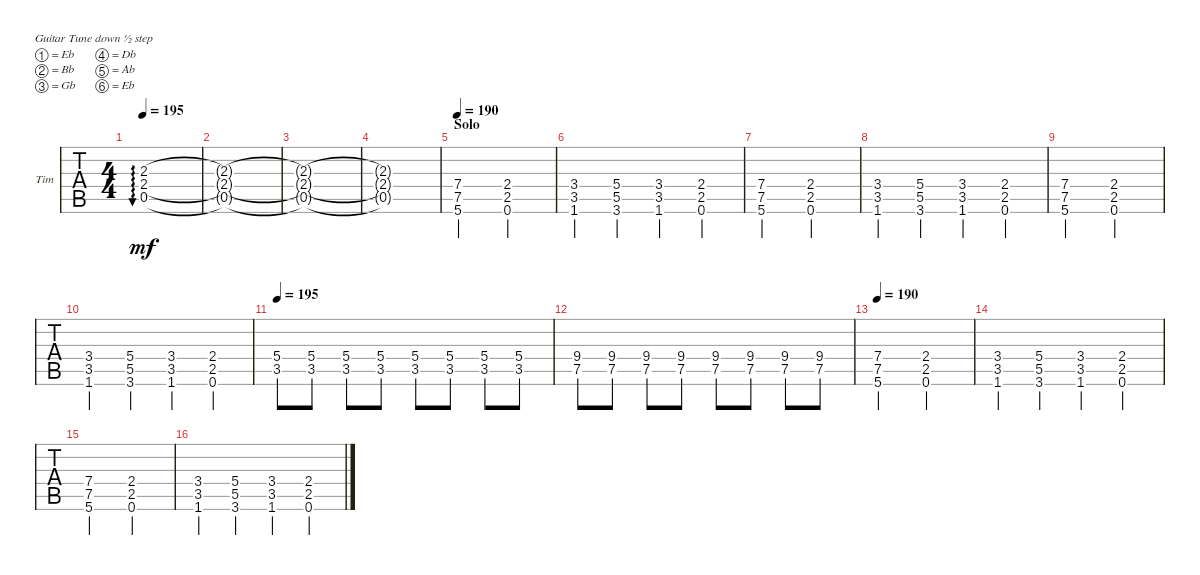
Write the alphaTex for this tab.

\defaultSystemsLayout 4
\bracketExtendMode groupsimilarinstruments
\firstSystemTrackNameOrientation horizontal
\otherSystemsTrackNameOrientation horizontal
\track ("Rhytm Guitar" "Tim ") {instrument overdrivenguitar}
\staff {tabs}
\tuning (Eb4 Bb3 Gb3 Db3 Ab2 Eb2)
\ts (4 4)
\tempo 195
\clef g2
\ks c
(0.5 2.4 2.3).1{au 0 dy mf} |
(0.5{t} 2.4{t} 2.3{t}).1 |
(0.5{t} 2.4{t} 2.3{t}).1 |
(0.5{t} 2.4{t} 2.3{t}).1 |
\section ("" "Solo")
\tempo (190 0.00625)
(5.6 7.4 7.5).2 (0.6 2.5 2.4).2 |
(1.6 3.5 3.4).4 (5.4 5.5 3.6).4 (1.6 3.5 3.4).4 (0.6 2.5 2.4).4 |
(5.6 7.4 7.5).2 (0.6 2.5 2.4).2 |
(1.6 3.5 3.4).4 (5.4 5.5 3.6).4 (1.6 3.5 3.4).4 (0.6 2.5 2.4).4 |
(5.6 7.4 7.5).2 (0.6 2.5 2.4).2 |
(1.6 3.5 3.4).4 (5.4 5.5 3.6).4 (1.6 3.5 3.4).4 (0.6 2.5 2.4).4 |
\tempo (195 0.00625)
(3.5 5.4).8 (3.5 5.4).8 (3.5 5.4).8 (3.5 5.4).8 (3.5 5.4).8 (3.5 5.4).8 (3.5 5.4).8 (3.5 5.4).8 |
(7.5 9.4).8 (7.5 9.4).8 (7.5 9.4).8 (7.5 9.4).8 (7.5 9.4).8 (7.5 9.4).8 (7.5 9.4).8 (7.5 9.4).8 |
\tempo (190 0.00625)
(5.6 7.4 7.5).2 (0.6 2.5 2.4).2 |
(1.6 3.5 3.4).4 (5.4 5.5 3.6).4 (1.6 3.5 3.4).4 (0.6 2.5 2.4).4 |
(5.6 7.4 7.5).2 (0.6 2.5 2.4).2 |
(1.6 3.5 3.4).4 (5.4 5.5 3.6).4 (1.6 3.5 3.4).4 (0.6 2.5 2.4).4
